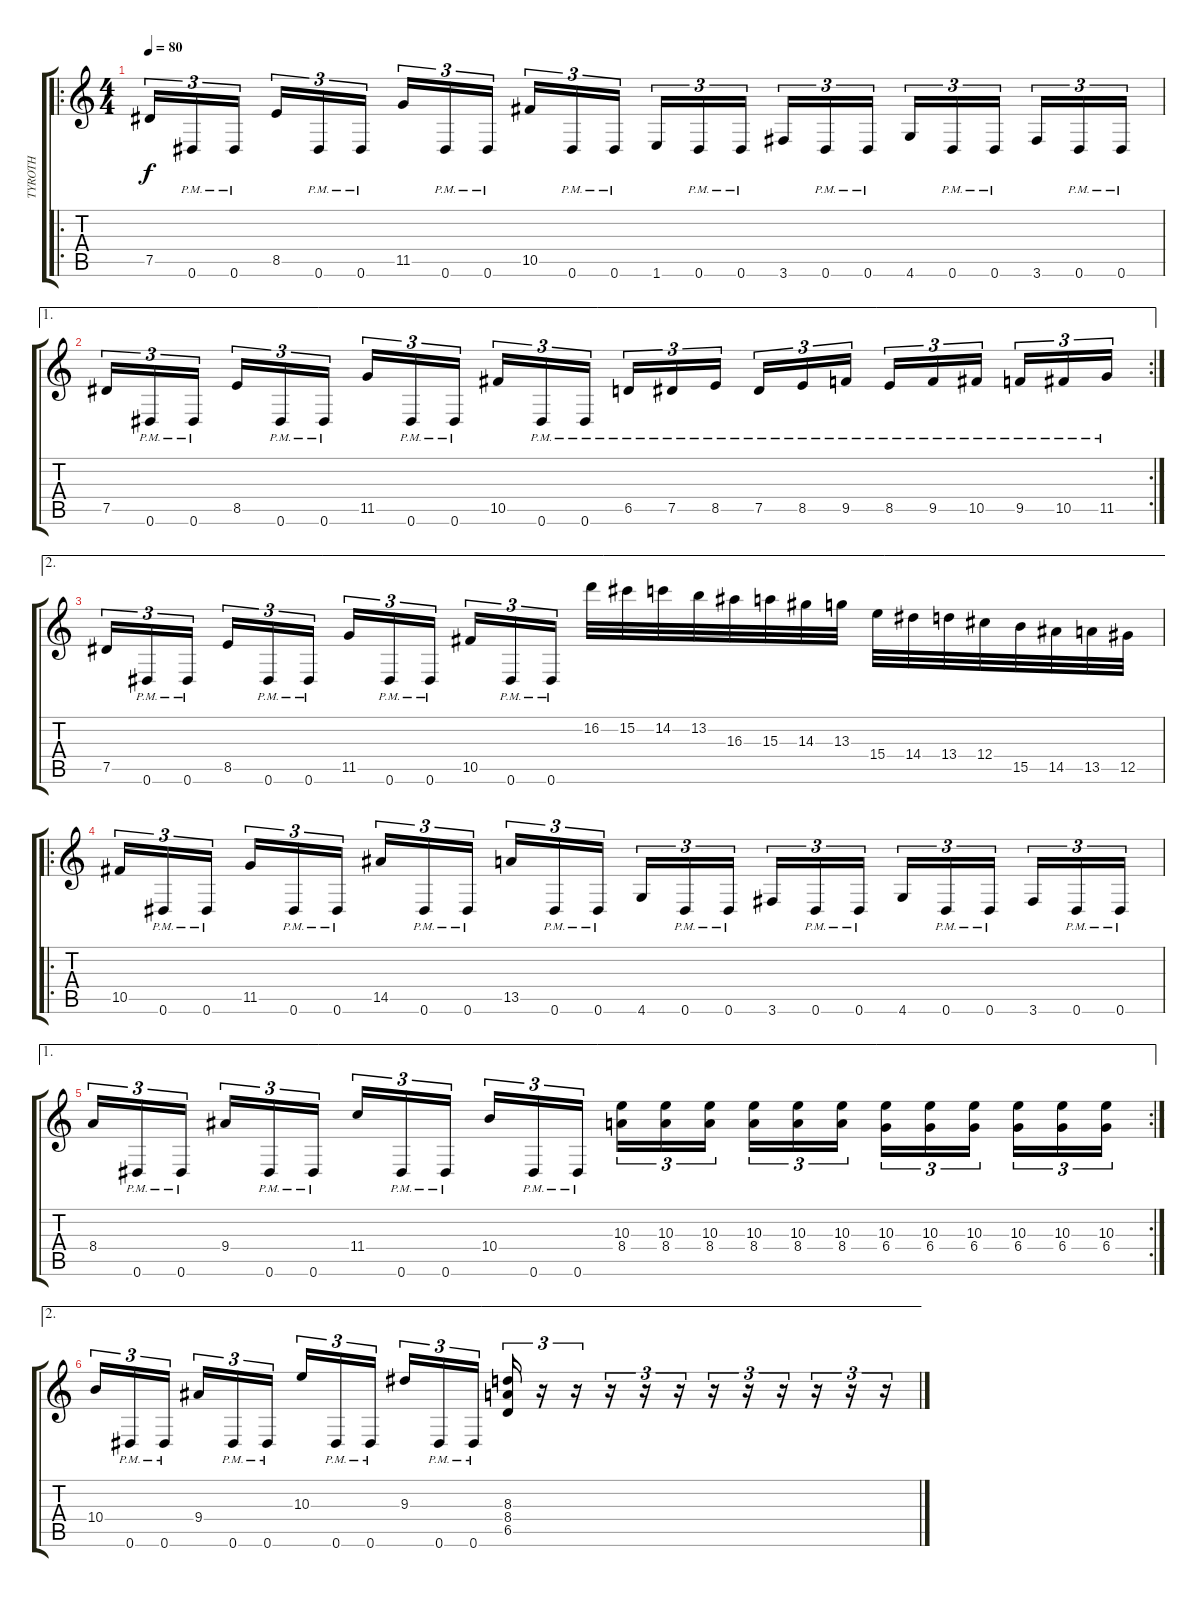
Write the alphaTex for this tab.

\track ("TYROTH" "TYROTH") {instrument distortionguitar}
\staff {score tabs}
\tuning (Eb4 Bb3 Gb3 Db3 Ab2 Eb2) {hide}
\ro
\ts (4 4)
\tempo 80
\clef g2
\ks c
7.5.16{tu (3 2) dy f} 0.6{pm}.16{tu (3 2)} 0.6{pm}.16{tu (3 2) beam splitsecondary} 8.5.16{tu (3 2)} 0.6{pm}.16{tu (3 2)} 0.6{pm}.16{tu (3 2)} 11.5.16{tu (3 2)} 0.6{pm}.16{tu (3 2)} 0.6{pm}.16{tu (3 2) beam splitsecondary} 10.5.16{tu (3 2)} 0.6{pm}.16{tu (3 2)} 0.6{pm}.16{tu (3 2)} 1.6.16{tu (3 2)} 0.6{pm}.16{tu (3 2)} 0.6{pm}.16{tu (3 2) beam splitsecondary} 3.6.16{tu (3 2)} 0.6{pm}.16{tu (3 2)} 0.6{pm}.16{tu (3 2)} 4.6.16{tu (3 2)} 0.6{pm}.16{tu (3 2)} 0.6{pm}.16{tu (3 2) beam splitsecondary} 3.6.16{tu (3 2)} 0.6{pm}.16{tu (3 2)} 0.6{pm}.16{tu (3 2)} |
\ae 1
\rc 2
7.5.16{tu (3 2)} 0.6{pm}.16{tu (3 2)} 0.6{pm}.16{tu (3 2) beam splitsecondary} 8.5.16{tu (3 2)} 0.6{pm}.16{tu (3 2)} 0.6{pm}.16{tu (3 2)} 11.5.16{tu (3 2)} 0.6{pm}.16{tu (3 2)} 0.6{pm}.16{tu (3 2) beam splitsecondary} 10.5.16{tu (3 2)} 0.6{pm}.16{tu (3 2)} 0.6{pm}.16{tu (3 2)} 6.5{pm}.16{tu (3 2)} 7.5{pm}.16{tu (3 2)} 8.5{pm}.16{tu (3 2) beam splitsecondary} 7.5{pm}.16{tu (3 2)} 8.5{pm}.16{tu (3 2)} 9.5{pm}.16{tu (3 2)} 8.5{pm}.16{tu (3 2)} 9.5{pm}.16{tu (3 2)} 10.5{pm}.16{tu (3 2) beam splitsecondary} 9.5{pm}.16{tu (3 2)} 10.5{pm}.16{tu (3 2)} 11.5{pm}.16{tu (3 2)} |
\ae 2
7.5.16{tu (3 2)} 0.6{pm}.16{tu (3 2)} 0.6{pm}.16{tu (3 2) beam splitsecondary} 8.5.16{tu (3 2)} 0.6{pm}.16{tu (3 2)} 0.6{pm}.16{tu (3 2)} 11.5.16{tu (3 2)} 0.6{pm}.16{tu (3 2)} 0.6{pm}.16{tu (3 2) beam splitsecondary} 10.5.16{tu (3 2)} 0.6{pm}.16{tu (3 2)} 0.6{pm}.16{tu (3 2)} 16.2.32 15.2.32 14.2.32 13.2.32 16.3.32 15.3.32 14.3.32 13.3.32 15.4.32 14.4.32 13.4.32 12.4.32 15.5.32 14.5.32 13.5.32 12.5.32 |
\ro
10.5.16{tu (3 2)} 0.6{pm}.16{tu (3 2)} 0.6{pm}.16{tu (3 2) beam splitsecondary} 11.5.16{tu (3 2)} 0.6{pm}.16{tu (3 2)} 0.6{pm}.16{tu (3 2)} 14.5.16{tu (3 2)} 0.6{pm}.16{tu (3 2)} 0.6{pm}.16{tu (3 2) beam splitsecondary} 13.5.16{tu (3 2)} 0.6{pm}.16{tu (3 2)} 0.6{pm}.16{tu (3 2)} 4.6.16{tu (3 2)} 0.6{pm}.16{tu (3 2)} 0.6{pm}.16{tu (3 2) beam splitsecondary} 3.6.16{tu (3 2)} 0.6{pm}.16{tu (3 2)} 0.6{pm}.16{tu (3 2)} 4.6.16{tu (3 2)} 0.6{pm}.16{tu (3 2)} 0.6{pm}.16{tu (3 2) beam splitsecondary} 3.6.16{tu (3 2)} 0.6{pm}.16{tu (3 2)} 0.6{pm}.16{tu (3 2)} |
\ae 1
\rc 2
8.4.16{tu (3 2)} 0.6{pm}.16{tu (3 2)} 0.6{pm}.16{tu (3 2) beam splitsecondary} 9.4.16{tu (3 2)} 0.6{pm}.16{tu (3 2)} 0.6{pm}.16{tu (3 2)} 11.4.16{tu (3 2)} 0.6{pm}.16{tu (3 2)} 0.6{pm}.16{tu (3 2) beam splitsecondary} 10.4.16{tu (3 2)} 0.6{pm}.16{tu (3 2)} 0.6{pm}.16{tu (3 2)} (10.3 8.4).16{tu (3 2)} (10.3 8.4).16{tu (3 2)} (10.3 8.4).16{tu (3 2) beam splitsecondary} (10.3 8.4).16{tu (3 2)} (10.3 8.4).16{tu (3 2)} (10.3 8.4).16{tu (3 2)} (10.3 6.4).16{tu (3 2)} (10.3 6.4).16{tu (3 2)} (10.3 6.4).16{tu (3 2) beam splitsecondary} (10.3 6.4).16{tu (3 2)} (10.3 6.4).16{tu (3 2)} (10.3 6.4).16{tu (3 2)} |
\ae 2
10.4.16{tu (3 2)} 0.6{pm}.16{tu (3 2)} 0.6{pm}.16{tu (3 2) beam splitsecondary} 9.4.16{tu (3 2)} 0.6{pm}.16{tu (3 2)} 0.6{pm}.16{tu (3 2)} 10.3.16{tu (3 2)} 0.6{pm}.16{tu (3 2)} 0.6{pm}.16{tu (3 2) beam splitsecondary} 9.3.16{tu (3 2)} 0.6{pm}.16{tu (3 2)} 0.6{pm}.16{tu (3 2)} (8.3 8.4 6.5).16{tu (3 2)} r.16{tu (3 2)} r.16{tu (3 2)} r.16{tu (3 2)} r.16{tu (3 2)} r.16{tu (3 2)} r.16{tu (3 2)} r.16{tu (3 2)} r.16{tu (3 2)} r.16{tu (3 2)} r.16{tu (3 2)} r.16{tu (3 2)}
